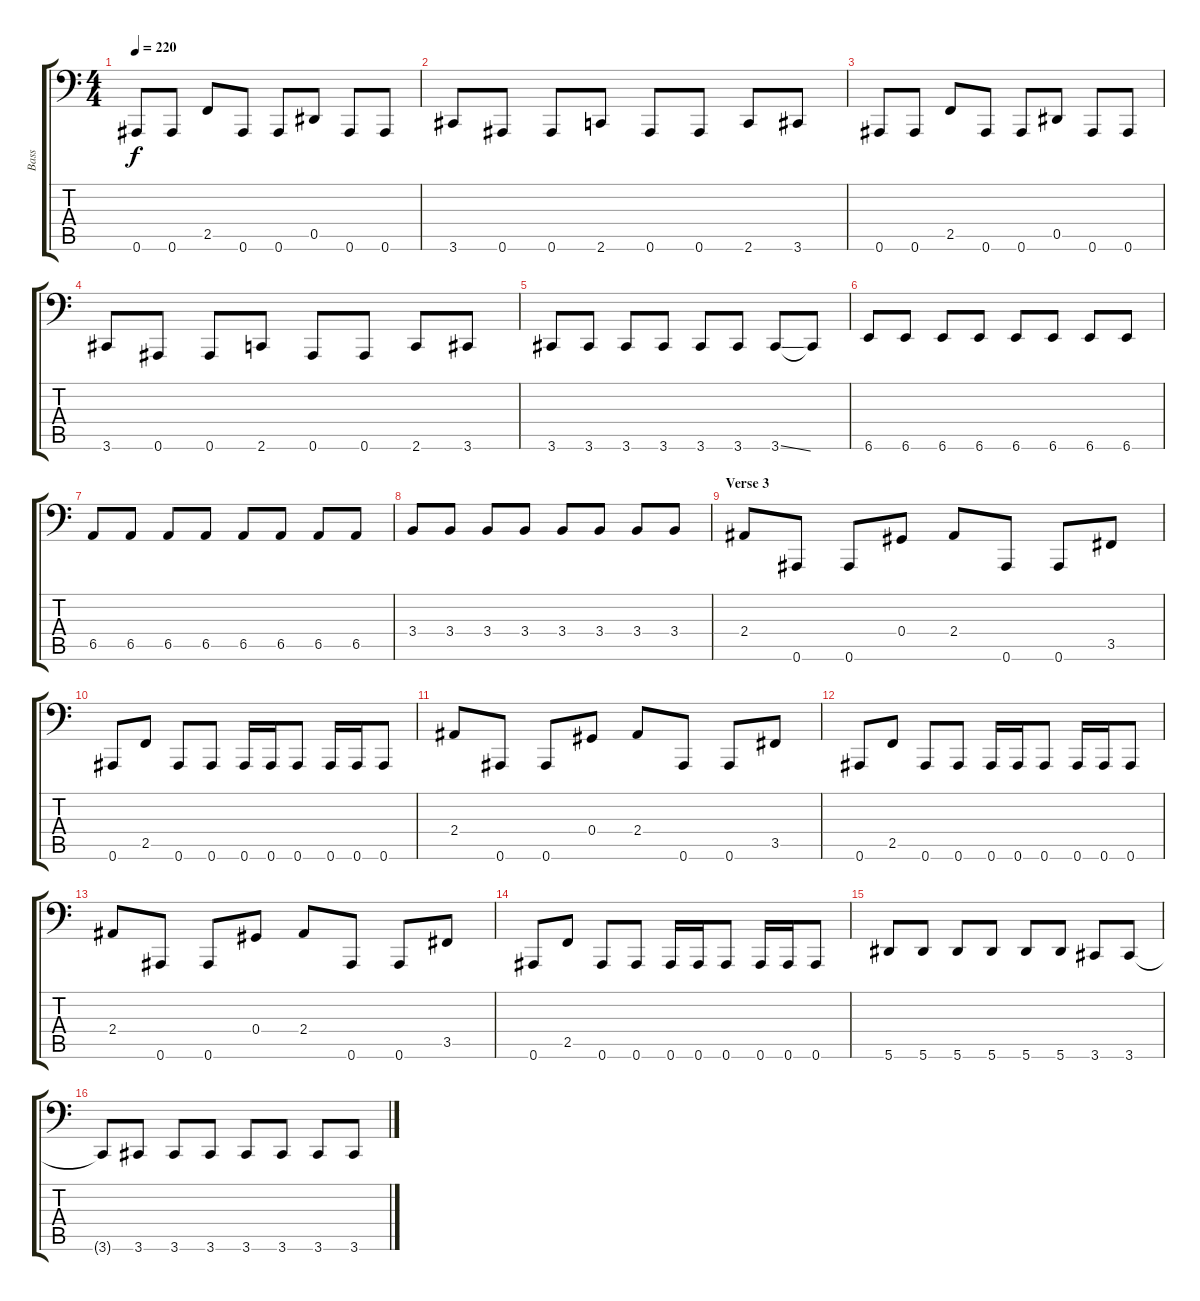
\track ("Bass" "Bass") {instrument electricbassfinger}
\staff {score tabs}
\tuning (Bb2 F2 Db2 Ab1 Eb1 Bb0) {hide}
\ts (4 4)
\tempo 220
\clef f4
\ks c
0.6.8{dy f} 0.6.8 2.5.8 0.6.8 0.6.8 0.5.8 0.6.8 0.6.8 |
3.6.8 0.6.8 0.6.8 2.6.8 0.6.8 0.6.8 2.6.8 3.6.8 |
0.6.8 0.6.8 2.5.8 0.6.8 0.6.8 0.5.8 0.6.8 0.6.8 |
3.6.8 0.6.8 0.6.8 2.6.8 0.6.8 0.6.8 2.6.8 3.6.8 |
3.6.8 3.6.8 3.6.8 3.6.8 3.6.8 3.6.8 3.6{ss}.8 3.6{t}.8 |
6.6.8 6.6.8 6.6.8 6.6.8 6.6.8 6.6.8 6.6.8 6.6.8 |
6.5.8 6.5.8 6.5.8 6.5.8 6.5.8 6.5.8 6.5.8 6.5.8 |
3.4.8 3.4.8 3.4.8 3.4.8 3.4.8 3.4.8 3.4.8 3.4.8 |
\section ("" "Verse 3")
2.4.8 0.6.8 0.6.8 0.4.8 2.4.8 0.6.8 0.6.8 3.5.8 |
0.6.8 2.5.8 0.6.8 0.6.8 0.6.16 0.6.16 0.6.8 0.6.16 0.6.16 0.6.8 |
2.4.8 0.6.8 0.6.8 0.4.8 2.4.8 0.6.8 0.6.8 3.5.8 |
0.6.8 2.5.8 0.6.8 0.6.8 0.6.16 0.6.16 0.6.8 0.6.16 0.6.16 0.6.8 |
2.4.8 0.6.8 0.6.8 0.4.8 2.4.8 0.6.8 0.6.8 3.5.8 |
0.6.8 2.5.8 0.6.8 0.6.8 0.6.16 0.6.16 0.6.8 0.6.16 0.6.16 0.6.8 |
5.6.8 5.6.8 5.6.8 5.6.8 5.6.8 5.6.8 3.6.8 3.6.8 |
3.6{t}.8 3.6.8 3.6.8 3.6.8 3.6.8 3.6.8 3.6.8 3.6.8
